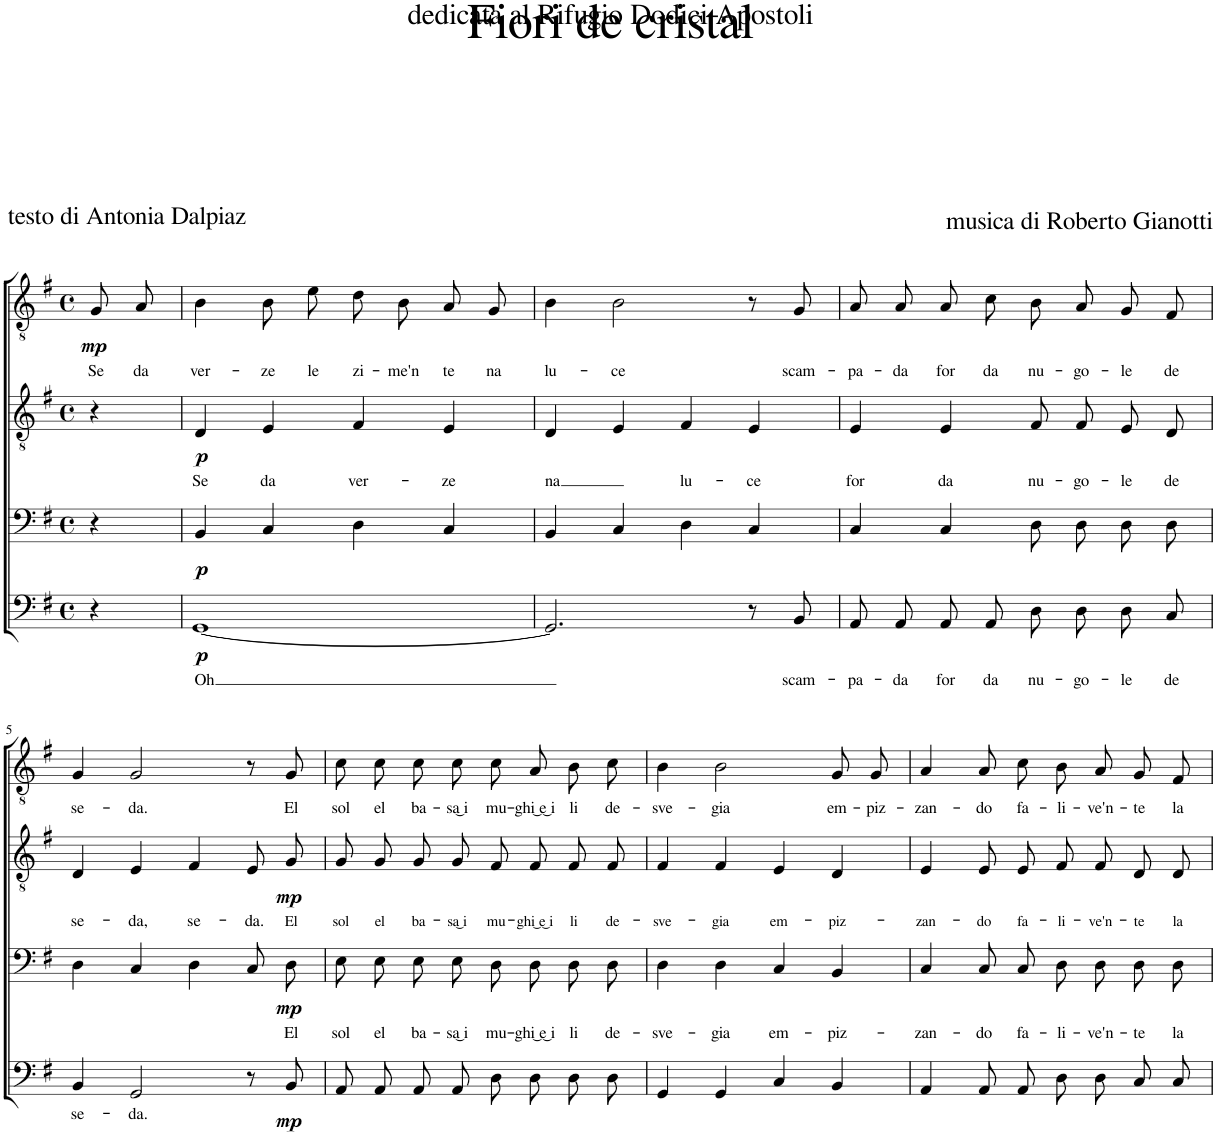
**kern	**text	**dynam	**kern	**text	**dynam	**kern	**text	**dynam	**kern	**text	**dynam
*part4	*part4	*part4	*part3	*part3	*part3	*part2	*part2	*part2	*part1	*part1	*part1
*staff4	*staff4	*staff4	*staff3	*staff3	*staff3	*staff2	*staff2	*staff2	*staff1	*staff1	*staff1
*I"Bass	*	*	*I"Baritone	*	*	*I"Tenor	*	*	*I"Tenor	*	*
*clefF4	*	*	*clefF4	*	*	*clefGv2	*	*	*clefGv2	*	*
*k[f#]	*	*	*k[f#]	*	*	*k[f#]	*	*	*k[f#]	*	*
*M4/4	*	*	*M4/4	*	*	*M4/4	*	*	*M4/4	*	*
*met(c)	*	*	*met(c)	*	*	*met(c)	*	*	*met(c)	*	*
=1	=1	=1	=1	=1	=1	=1	=1	=1	=1	=1	=1
!	!	!	!	!	!	!	!	!	!	!LO:LY:b	!LO:DY:b
4r	.	.	4r	.	.	4r	.	.	8G/L	Se	mp
!	!	!	!	!	!	!	!	!	!	!LO:LY:b	!
.	.	.	.	.	.	.	.	.	8A/J	da	.
=2	=2	=2	=2	=2	=2	=2	=2	=2	=2	=2	=2
!	!LO:LY:b	!LO:DY:b	!	!	!LO:DY:b	!	!LO:LY:b	!LO:DY:b	!	!LO:LY:b	!
[1GG	Oh	p	4BB/	.	p	4D/	Se	p	4B\	ver-	.
!	!	!	!	!	!	!	!LO:LY:b	!	!	!LO:LY:b	!
.	.	.	4C/	.	.	4E/	da	.	8B\L	-ze	.
!	!	!	!	!	!	!	!	!	!	!LO:LY:b	!
.	.	.	.	.	.	.	.	.	8e\J	le	.
!	!	!	!	!	!	!	!LO:LY:b	!	!	!LO:LY:b	!
.	.	.	4D\	.	.	4F#/	ver-	.	8d\L	zi-	.
!	!	!	!	!	!	!	!	!	!	!LO:LY:b	!
.	.	.	.	.	.	.	.	.	8B\J	-me'n	.
!	!	!	!	!	!	!	!LO:LY:b	!	!	!LO:LY:b	!
.	.	.	4C/	.	.	4E/	-ze	.	8A/L	te	.
!	!	!	!	!	!	!	!	!	!	!LO:LY:b	!
.	.	.	.	.	.	.	.	.	8G/J	na	.
=3	=3	=3	=3	=3	=3	=3	=3	=3	=3	=3	=3
!	!	!	!	!	!	!	!LO:LY:b	!	!	!LO:LY:b	!
2.GG/]	.	.	4BB/	.	.	4D/	na	.	4B\	lu-	.
!	!	!	!	!	!	!	!	!	!	!LO:LY:b	!
.	.	.	4C/	.	.	4E/	.	.	2B\	-ce	.
!	!	!	!	!	!	!	!LO:LY:b	!	!	!	!
.	.	.	4D\	.	.	4F#/	lu-	.	.	.	.
!	!	!	!	!	!	!	!LO:LY:b	!	!	!	!
8r	.	.	4C/	.	.	4E/	-ce	.	8r	.	.
!	!LO:LY:b	!	!	!	!	!	!	!	!	!LO:LY:b	!
8BB/	scam-	.	.	.	.	.	.	.	8G/	scam-	.
=4	=4	=4	=4	=4	=4	=4	=4	=4	=4	=4	=4
!	!LO:LY:b	!	!	!	!	!	!LO:LY:b	!	!	!LO:LY:b	!
8AA/L	-pa-	.	4C/	.	.	4E/	for	.	8A/L	-pa-	.
!	!LO:LY:b	!	!	!	!	!	!	!	!	!LO:LY:b	!
8AA/J	-da	.	.	.	.	.	.	.	8A/J	-da	.
!	!LO:LY:b	!	!	!	!	!	!LO:LY:b	!	!	!LO:LY:b	!
8AA/L	for	.	4C/	.	.	4E/	da	.	8A\L	for	.
!	!LO:LY:b	!	!	!	!	!	!	!	!	!LO:LY:b	!
8AA/J	da	.	.	.	.	.	.	.	8c\J	da	.
!	!LO:LY:b	!	!	!	!	!	!LO:LY:b	!	!	!LO:LY:b	!
8D\L	nu-	.	8D\L	.	.	8F#/L	nu-	.	8B/L	nu-	.
!	!LO:LY:b	!	!	!	!	!	!LO:LY:b	!	!	!LO:LY:b	!
8D\J	-go-	.	8D\J	.	.	8F#/J	-go-	.	8A/J	-go-	.
!	!LO:LY:b	!	!	!	!	!	!LO:LY:b	!	!	!LO:LY:b	!
8D/L	-le	.	8D\L	.	.	8E/L	-le	.	8G/L	-le	.
!	!LO:LY:b	!	!	!	!	!	!LO:LY:b	!	!	!LO:LY:b	!
8C/J	de	.	8D\J	.	.	8D/J	de	.	8F#/J	de	.
!!LO:LB:g=z
=5	=5	=5	=5	=5	=5	=5	=5	=5	=5	=5	=5
!	!LO:LY:b	!	!	!	!	!	!LO:LY:b	!	!	!LO:LY:b	!
4BB/	se-	.	4D\	.	.	4D/	se-	.	4G/	se-	.
!	!LO:LY:b	!	!	!	!	!	!LO:LY:b	!	!	!LO:LY:b	!
2GG/	-da.	.	4C/	.	.	4E/	-da,	.	2G/	-da.	.
!	!	!	!	!	!	!	!LO:LY:b	!	!	!	!
.	.	.	4D\	.	.	4F#/	se-	.	.	.	.
!	!	!	!	!	!	!	!LO:LY:b	!	!	!	!
8r	.	.	8C/L	.	.	8E/L	-da.	.	8r	.	.
!	!	!LO:DY:b	!	!LO:LY:b	!LO:DY:b	!	!LO:LY:b	!LO:DY:b	!	!LO:LY:b	!
8BB/	.	mp	8D/J	El	mp	8G/J	El	mp	8G/	El	.
=6	=6	=6	=6	=6	=6	=6	=6	=6	=6	=6	=6
!	!	!	!	!LO:LY:b	!	!	!LO:LY:b	!	!	!LO:LY:b	!
8AA/L	.	.	8E\L	sol	.	8G/L	sol	.	8c\L	sol	.
!	!	!	!	!LO:LY:b	!	!	!LO:LY:b	!	!	!LO:LY:b	!
8AA/J	.	.	8E\J	el	.	8G/J	el	.	8c\J	el	.
!	!	!	!	!LO:LY:b	!	!	!LO:LY:b	!	!	!LO:LY:b	!
8AA/L	.	.	8E\L	ba-	.	8G/L	ba-	.	8c\L	ba-	.
!	!	!	!	!LO:LY:b	!	!	!LO:LY:b	!	!	!LO:LY:b	!
8AA/J	.	.	8E\J	-sa͜ i	.	8G/J	-sa͜ i	.	8c\J	-sa͜ i	.
!	!	!	!	!LO:LY:b	!	!	!LO:LY:b	!	!	!LO:LY:b	!
8D\L	.	.	8D\L	mu-	.	8F#/L	mu-	.	8c\L	mu-	.
!	!	!	!	!LO:LY:b	!	!	!LO:LY:b	!	!	!LO:LY:b	!
8D\J	.	.	8D\J	-ghi͜ e͜ i	.	8F#/J	-ghi͜ e͜ i	.	8A\J	-ghi͜ e͜ i	.
!	!	!	!	!LO:LY:b	!	!	!LO:LY:b	!	!	!LO:LY:b	!
8D\L	.	.	8D\L	li	.	8F#/L	li	.	8B\L	li	.
!	!	!	!	!LO:LY:b	!	!	!LO:LY:b	!	!	!LO:LY:b	!
8D\J	.	.	8D\J	de-	.	8F#/J	de-	.	8c\J	de-	.
=7	=7	=7	=7	=7	=7	=7	=7	=7	=7	=7	=7
!	!	!	!	!LO:LY:b	!	!	!LO:LY:b	!	!	!LO:LY:b	!
4GG/	.	.	4D\	-sve-	.	4F#/	-sve-	.	4B\	-sve-	.
!	!	!	!	!LO:LY:b	!	!	!LO:LY:b	!	!	!LO:LY:b	!
4GG/	.	.	4D\	-gia	.	4F#/	-gia	.	2B\	-gia	.
!	!	!	!	!LO:LY:b	!	!	!LO:LY:b	!	!	!	!
4C/	.	.	4C/	em-	.	4E/	em-	.	.	.	.
!	!	!	!	!LO:LY:b	!	!	!LO:LY:b	!	!	!LO:LY:b	!
4BB/	.	.	4BB/	-piz-	.	4D/	-piz-	.	8G/L	em-	.
!	!	!	!	!	!	!	!	!	!	!LO:LY:b	!
.	.	.	.	.	.	.	.	.	8G/J	-piz-	.
=8	=8	=8	=8	=8	=8	=8	=8	=8	=8	=8	=8
!	!	!	!	!LO:LY:b	!	!	!LO:LY:b	!	!	!LO:LY:b	!
4AA/	.	.	4C/	-zan-	.	4E/	-zan-	.	4A/	-zan-	.
!	!	!	!	!LO:LY:b	!	!	!LO:LY:b	!	!	!LO:LY:b	!
8AA/L	.	.	8C/L	-do	.	8E/L	-do	.	8A\L	-do	.
!	!	!	!	!LO:LY:b	!	!	!LO:LY:b	!	!	!LO:LY:b	!
8AA/J	.	.	8C/J	fa-	.	8E/J	fa-	.	8c\J	fa-	.
!	!	!	!	!LO:LY:b	!	!	!LO:LY:b	!	!	!LO:LY:b	!
8D\L	.	.	8D\L	-li-	.	8F#/L	-li-	.	8B/L	-li-	.
!	!	!	!	!LO:LY:b	!	!	!LO:LY:b	!	!	!LO:LY:b	!
8D\J	.	.	8D\J	-ve'n-	.	8F#/J	-ve'n-	.	8A/J	-ve'n-	.
!	!	!	!	!LO:LY:b	!	!	!LO:LY:b	!	!	!LO:LY:b	!
8C/L	.	.	8D\L	-te	.	8D/L	-te	.	8G/L	-te	.
!	!	!	!	!LO:LY:b	!	!	!LO:LY:b	!	!	!LO:LY:b	!
8C/J	.	.	8D\J	la	.	8D/J	la	.	8F#/J	la	.
=	=	=	=	=	=	=	=	=	=	=	=
*-	*-	*-	*-	*-	*-	*-	*-	*-	*-	*-	*-
